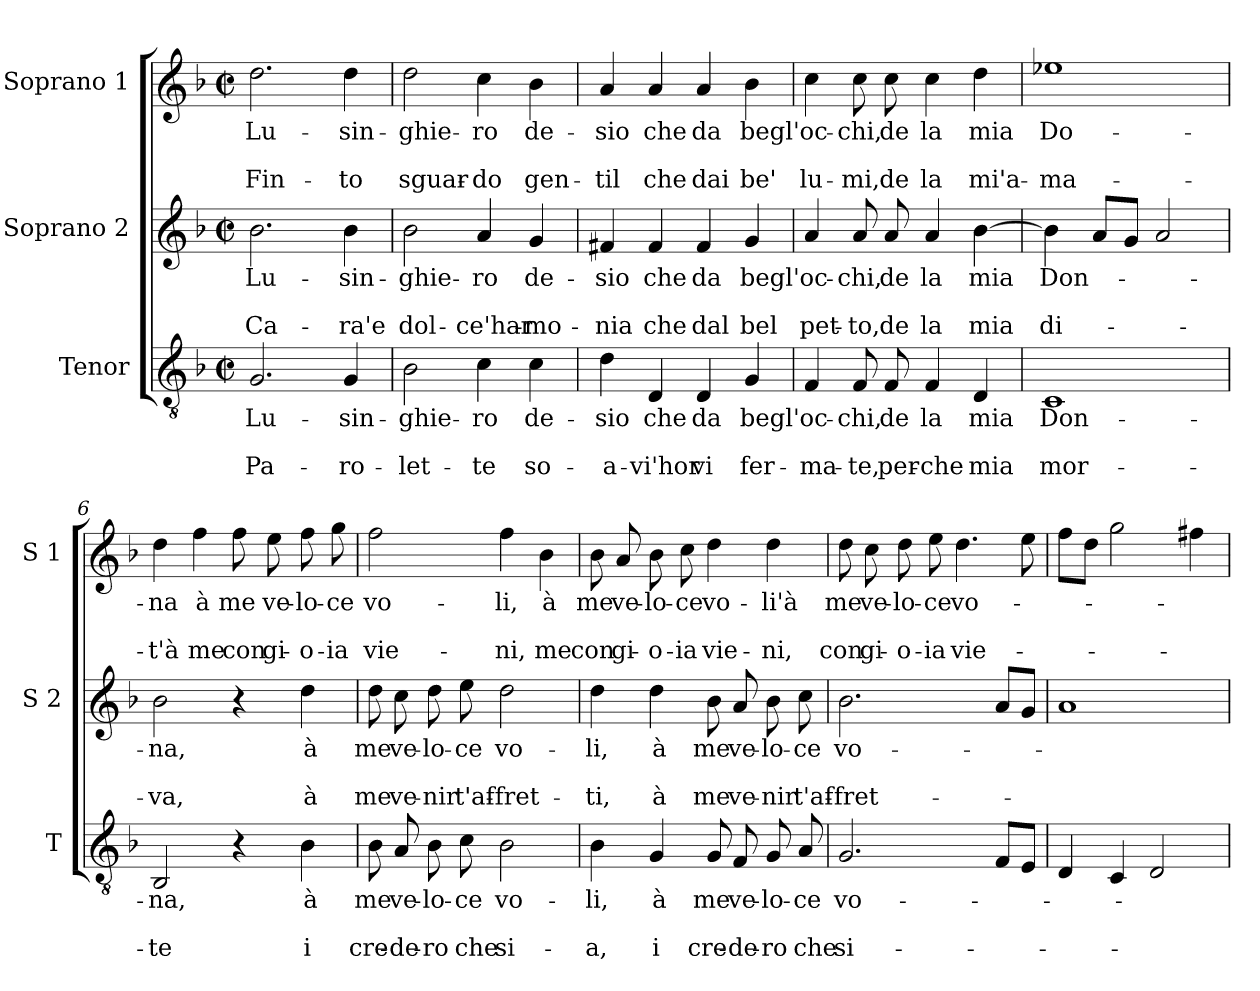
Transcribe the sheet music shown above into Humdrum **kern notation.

**kern	**text	**text	**text	**kern	**text	**text	**text	**kern	**text	**text	**text
*part3	*part3	*part3	*part3	*part2	*part2	*part2	*part2	*part1	*part1	*part1	*part1
*staff3	*staff3	*staff3	*staff3	*staff2	*staff2	*staff2	*staff2	*staff1	*staff1	*staff1	*staff1
*I"Tenor	*	*	*	*I"Soprano 2	*	*	*	*I"Soprano 1	*	*	*
*I'T	*	*	*	*I'S 2	*	*	*	*I'S 1	*	*	*
*clefGv2	*	*	*	*clefG2	*	*	*	*clefG2	*	*	*
*k[b-]	*	*	*	*k[b-]	*	*	*	*k[b-]	*	*	*
*F:	*	*	*	*F:	*	*	*	*F:	*	*	*
*M2/2	*	*	*	*M2/2	*	*	*	*M2/2	*	*	*
*met(c|)	*	*	*	*met(c|)	*	*	*	*met(c|)	*	*	*
=1	=1	=1	=1	=1	=1	=1	=1	=1	=1	=1	=1
!	!LO:LY:b	!	!LO:LY:b	!	!LO:LY:b	!	!LO:LY:b	!	!LO:LY:b	!	!LO:LY:b
2.G/	Lu-	.	Pa-	2.b-\	Lu-	.	Ca-	2.dd\	Lu-	.	Fin-
!	!LO:LY:b	!	!LO:LY:b	!	!LO:LY:b	!	!LO:LY:b	!	!LO:LY:b	!	!LO:LY:b
4G/	-sin-	.	-ro-	4b-\	-sin-	.	-ra'e	4dd\	-sin-	.	-to
=2	=2	=2	=2	=2	=2	=2	=2	=2	=2	=2	=2
!	!LO:LY:b	!	!LO:LY:b	!	!LO:LY:b	!	!LO:LY:b	!	!LO:LY:b	!	!LO:LY:b
2B-\	-ghie-	.	-let-	2b-\	-ghie-	.	dol-	2dd\	-ghie-	.	sguar-
!	!LO:LY:b	!	!LO:LY:b	!	!LO:LY:b	!	!LO:LY:b	!	!LO:LY:b	!	!LO:LY:b
4c\	-ro	.	-te	4a/	-ro	.	-ce'har-	4cc\	-ro	.	-do
!	!LO:LY:b	!	!LO:LY:b	!	!LO:LY:b	!	!LO:LY:b	!	!LO:LY:b	!	!LO:LY:b
4c\	de-	.	so-	4g/	de-	.	-mo-	4b-\	de-	.	gen-
=3	=3	=3	=3	=3	=3	=3	=3	=3	=3	=3	=3
!	!LO:LY:b	!	!LO:LY:b	!	!LO:LY:b	!	!LO:LY:b	!	!LO:LY:b	!	!LO:LY:b
4d\	-sio	.	-a-	4f#X/	-sio	.	-nia	4a/	-sio	.	-til
!	!LO:LY:b	!	!LO:LY:b	!	!LO:LY:b	!	!LO:LY:b	!	!LO:LY:b	!	!LO:LY:b
4D/	che	.	-vi'hor	4f#/	che	.	che	4a/	che	.	che
!	!LO:LY:b	!	!LO:LY:b	!	!LO:LY:b	!	!LO:LY:b	!	!LO:LY:b	!	!LO:LY:b
4D/	da	.	vi	4f#/	da	.	dal	4a/	da	.	dai
!	!LO:LY:b	!	!LO:LY:b	!	!LO:LY:b	!	!LO:LY:b	!	!LO:LY:b	!	!LO:LY:b
4G/	begl'	.	fer-	4g/	begl'	.	bel	4b-\	begl'	.	be'
=4	=4	=4	=4	=4	=4	=4	=4	=4	=4	=4	=4
!	!LO:LY:b	!	!LO:LY:b	!	!LO:LY:b	!	!LO:LY:b	!	!LO:LY:b	!	!LO:LY:b
4F/	oc-	.	-ma-	4a/	oc-	.	pet-	4cc\	oc-	.	lu-
!	!LO:LY:b	!	!LO:LY:b	!	!LO:LY:b	!	!LO:LY:b	!	!LO:LY:b	!	!LO:LY:b
8F/	-chi,	.	-te,	8a/	-chi,	.	-to,	8cc\	-chi,	.	-mi,
!	!LO:LY:b	!	!LO:LY:b	!	!LO:LY:b	!	!LO:LY:b	!	!LO:LY:b	!	!LO:LY:b
8F/	de	.	per-	8a/	de	.	de	8cc\	de	.	de
!	!LO:LY:b	!	!LO:LY:b	!	!LO:LY:b	!	!LO:LY:b	!	!LO:LY:b	!	!LO:LY:b
4F/	la	.	-che	4a/	la	.	la	4cc\	la	.	la
!	!LO:LY:b	!	!LO:LY:b	!	!LO:LY:b	!	!LO:LY:b	!	!LO:LY:b	!	!LO:LY:b
4D/	mia	.	mia	[4b-\	mia	.	mia	4dd\	mia	.	mi'a-
=5	=5	=5	=5	=5	=5	=5	=5	=5	=5	=5	=5
!	!LO:LY:b	!	!LO:LY:b	!	!LO:LY:b	!	!LO:LY:b	!	!LO:LY:b	!	!LO:LY:b
1C	Don-	.	mor-	4b-\]	Don-	.	di-	1ee-X	Do-	.	-ma-
.	.	.	.	8a/L	.	.	.	.	.	.	.
.	.	.	.	8g/J	.	.	.	.	.	.	.
.	.	.	.	2a/	.	.	.	.	.	.	.
!!LO:LB:g=z
=6	=6	=6	=6	=6	=6	=6	=6	=6	=6	=6	=6
!	!LO:LY:b	!	!LO:LY:b	!	!LO:LY:b	!	!LO:LY:b	!	!LO:LY:b	!	!LO:LY:b
2BB-/	-na,	.	-te	2b-\	-na,	.	-va,	4dd\	-na	.	-t'à
!	!	!	!	!	!	!	!	!	!LO:LY:b	!	!LO:LY:b
.	.	.	.	.	.	.	.	4ff\	à	.	me
!	!	!	!	!	!	!	!	!	!LO:LY:b	!	!LO:LY:b
4r	.	.	.	4r	.	.	.	8ff\	me	.	con
!	!	!	!	!	!	!	!	!	!LO:LY:b	!	!LO:LY:b
.	.	.	.	.	.	.	.	8ee\	ve-	.	gi-
!	!LO:LY:b	!	!LO:LY:b	!	!LO:LY:b	!	!LO:LY:b	!	!LO:LY:b	!	!LO:LY:b
4B-\	à	.	i	4dd\	à	.	à	8ff\	-lo-	.	-o-
!	!	!	!	!	!	!	!	!	!LO:LY:b	!	!LO:LY:b
.	.	.	.	.	.	.	.	8gg\	-ce	.	-ia
=7	=7	=7	=7	=7	=7	=7	=7	=7	=7	=7	=7
!	!LO:LY:b	!	!LO:LY:b	!	!LO:LY:b	!	!LO:LY:b	!	!LO:LY:b	!	!LO:LY:b
8B-\	me	.	cre-	8dd\	me	.	me	2ff\	vo-	.	vie-
!	!LO:LY:b	!	!LO:LY:b	!	!LO:LY:b	!	!LO:LY:b	!	!	!	!
8A/	ve-	.	-de-	8cc\	ve-	.	ve-	.	.	.	.
!	!LO:LY:b	!	!LO:LY:b	!	!LO:LY:b	!	!LO:LY:b	!	!	!	!
8B-\	-lo-	.	-ro	8dd\	-lo-	.	-nir	.	.	.	.
!	!LO:LY:b	!	!LO:LY:b	!	!LO:LY:b	!	!LO:LY:b	!	!	!	!
8c\	-ce	.	che	8ee\	-ce	.	t'af-	.	.	.	.
!	!LO:LY:b	!	!LO:LY:b	!	!LO:LY:b	!	!LO:LY:b	!	!LO:LY:b	!	!LO:LY:b
2B-\	vo-	.	si-	2dd\	vo-	.	-fret-	4ff\	-li,	.	-ni,
!	!	!	!	!	!	!	!	!	!LO:LY:b	!	!LO:LY:b
.	.	.	.	.	.	.	.	4b-\	à	.	me
=8	=8	=8	=8	=8	=8	=8	=8	=8	=8	=8	=8
!	!LO:LY:b	!	!LO:LY:b	!	!LO:LY:b	!	!LO:LY:b	!	!LO:LY:b	!	!LO:LY:b
4B-\	-li,	.	-a,	4dd\	-li,	.	-ti,	8b-\	me	.	con
!	!	!	!	!	!	!	!	!	!LO:LY:b	!	!LO:LY:b
.	.	.	.	.	.	.	.	8a/	ve-	.	gi-
!	!LO:LY:b	!	!LO:LY:b	!	!LO:LY:b	!	!LO:LY:b	!	!LO:LY:b	!	!LO:LY:b
4G/	à	.	i	4dd\	à	.	à	8b-\	-lo-	.	-o-
!	!	!	!	!	!	!	!	!	!LO:LY:b	!	!LO:LY:b
.	.	.	.	.	.	.	.	8cc\	-ce	.	-ia
!	!LO:LY:b	!	!LO:LY:b	!	!LO:LY:b	!	!LO:LY:b	!	!LO:LY:b	!	!LO:LY:b
8G/	me	.	cre-	8b-\	me	.	me	4dd\	vo-	.	vie-
!	!LO:LY:b	!	!LO:LY:b	!	!LO:LY:b	!	!LO:LY:b	!	!	!	!
8F/	ve-	.	-de-	8a/	ve-	.	ve-	.	.	.	.
!	!LO:LY:b	!	!LO:LY:b	!	!LO:LY:b	!	!LO:LY:b	!	!LO:LY:b	!	!LO:LY:b
8G/	-lo-	.	-ro	8b-\	-lo-	.	-nir	4dd\	-li'à	.	-ni,
!	!LO:LY:b	!	!LO:LY:b	!	!LO:LY:b	!	!LO:LY:b	!	!	!	!
8A/	-ce	.	che	8cc\	-ce	.	t'af-	.	.	.	.
=9	=9	=9	=9	=9	=9	=9	=9	=9	=9	=9	=9
!	!LO:LY:b	!	!LO:LY:b	!	!LO:LY:b	!	!LO:LY:b	!	!LO:LY:b	!	!LO:LY:b
2.G/	vo-	.	si-	2.b-\	vo-	.	-fret-	8dd\	me	.	con
!	!	!	!	!	!	!	!	!	!LO:LY:b	!	!LO:LY:b
.	.	.	.	.	.	.	.	8cc\	ve-	.	gi-
!	!	!	!	!	!	!	!	!	!LO:LY:b	!	!LO:LY:b
.	.	.	.	.	.	.	.	8dd\	-lo-	.	-o-
!	!	!	!	!	!	!	!	!	!LO:LY:b	!	!LO:LY:b
.	.	.	.	.	.	.	.	8ee\	-ce	.	-ia
!	!	!	!	!	!	!	!	!	!LO:LY:b	!	!LO:LY:b
.	.	.	.	.	.	.	.	4.dd\	vo-	.	vie-
8F/L	.	.	.	8a/L	.	.	.	.	.	.	.
8E/J	.	.	.	8g/J	.	.	.	8ee\	.	.	.
!!LO:PB:g=z
=10	=10	=10	=10	=10	=10	=10	=10	=10	=10	=10	=10
4D/	.	.	.	1a	.	.	.	8ff\L	.	.	.
.	.	.	.	.	.	.	.	8dd\J	.	.	.
4C/	.	.	.	.	.	.	.	2gg\	.	.	.
2D/	.	.	.	.	.	.	.	.	.	.	.
.	.	.	.	.	.	.	.	4ff#X\	.	.	.
=	=	=	=	=	=	=	=	=	=	=	=
*-	*-	*-	*-	*-	*-	*-	*-	*-	*-	*-	*-
